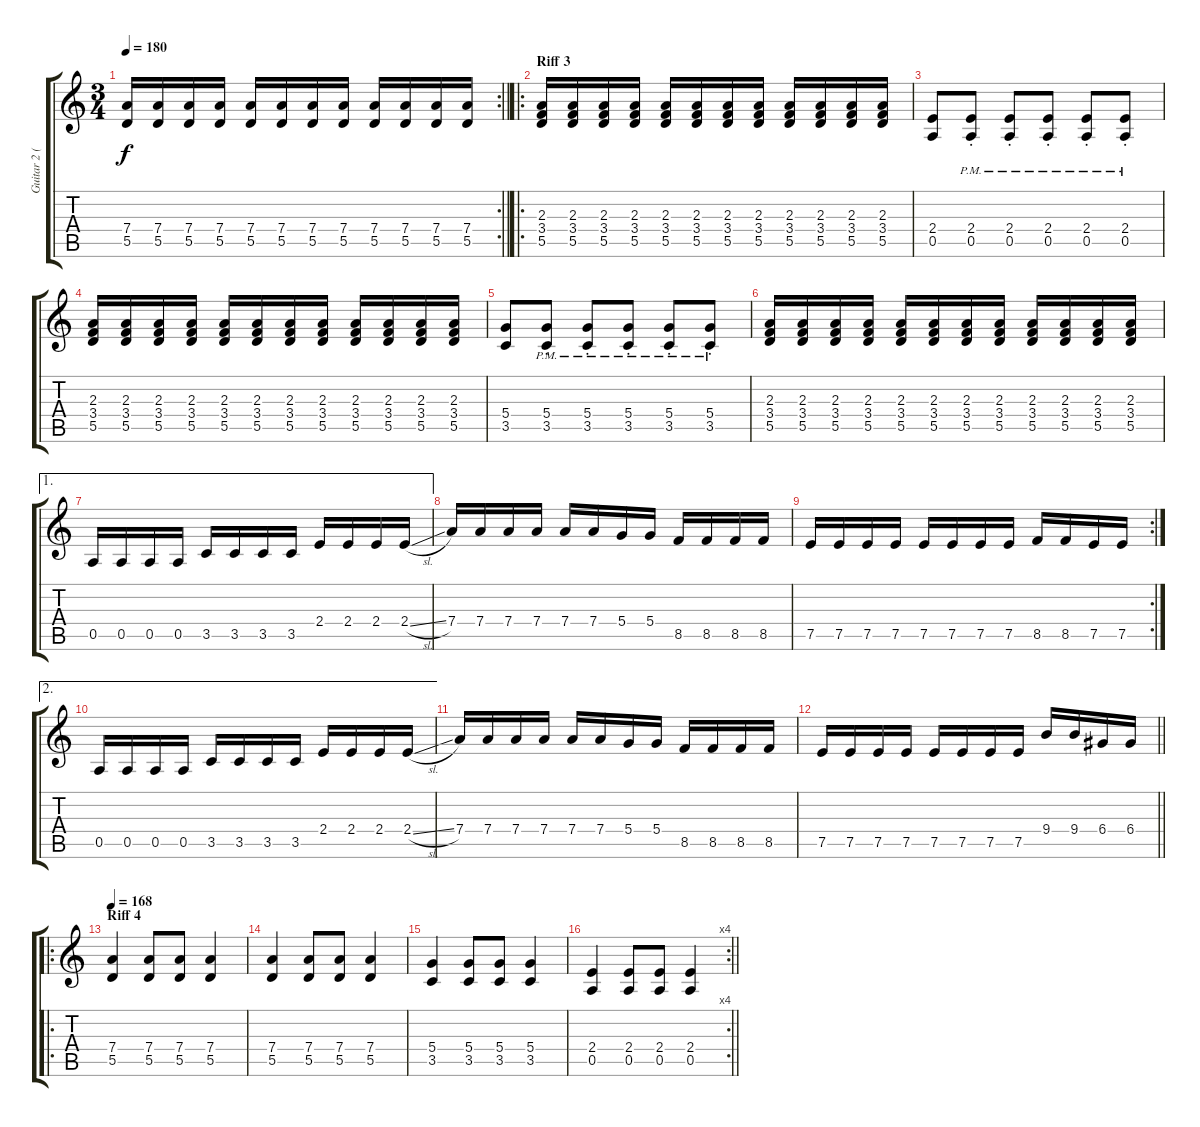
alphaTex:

\track ("Guitar 2 (Rhythm)" "Guitar 2 (") {instrument distortionguitar}
\staff {score tabs}
\tuning (E4 B3 G3 D3 A2 E2) {hide}
\rc 2
\ts (3 4)
\tempo 180
\clef g2
\barLineRight lightlight
\ks c
(7.4 5.5).16{dy f} (7.4 5.5).16 (7.4 5.5).16 (7.4 5.5).16 (7.4 5.5).16 (7.4 5.5).16 (7.4 5.5).16 (7.4 5.5).16 (7.4 5.5).16 (7.4 5.5).16 (7.4 5.5).16 (7.4 5.5).16 |
\ro
\section ("" "Riff 3")
(2.3 3.4 5.5).16{volume 13} (2.3 3.4 5.5).16 (2.3 3.4 5.5).16 (2.3 3.4 5.5).16 (2.3 3.4 5.5).16 (2.3 3.4 5.5).16 (2.3 3.4 5.5).16 (2.3 3.4 5.5).16 (2.3 3.4 5.5).16 (2.3 3.4 5.5).16 (2.3 3.4 5.5).16 (2.3 3.4 5.5).16 |
(2.4 0.5).8 (2.4{pm st} 0.5{pm st}).8 (2.4{pm st} 0.5{pm st}).8 (2.4{pm st} 0.5{pm st}).8 (2.4{pm st} 0.5{pm st}).8 (2.4{pm st} 0.5{pm st}).8 |
(2.3 3.4 5.5).16 (2.3 3.4 5.5).16 (2.3 3.4 5.5).16 (2.3 3.4 5.5).16 (2.3 3.4 5.5).16 (2.3 3.4 5.5).16 (2.3 3.4 5.5).16 (2.3 3.4 5.5).16 (2.3 3.4 5.5).16 (2.3 3.4 5.5).16 (2.3 3.4 5.5).16 (2.3 3.4 5.5).16 |
(5.4 3.5).8 (5.4{pm st} 3.5{pm st}).8 (5.4{pm st} 3.5{pm st}).8 (5.4{pm st} 3.5{pm st}).8 (5.4{pm st} 3.5{pm st}).8 (5.4{pm st} 3.5{pm st}).8 |
(2.3 3.4 5.5).16 (2.3 3.4 5.5).16 (2.3 3.4 5.5).16 (2.3 3.4 5.5).16 (2.3 3.4 5.5).16 (2.3 3.4 5.5).16 (2.3 3.4 5.5).16 (2.3 3.4 5.5).16 (2.3 3.4 5.5).16 (2.3 3.4 5.5).16 (2.3 3.4 5.5).16 (2.3 3.4 5.5).16 |
\ae 1
0.5.16 0.5.16 0.5.16 0.5.16 3.5.16 3.5.16 3.5.16 3.5.16 2.4.16 2.4.16 2.4.16 2.4{sl}.16 |
7.4.16 7.4.16 7.4.16 7.4.16 7.4.16 7.4.16 5.4.16 5.4.16 8.5.16 8.5.16 8.5.16 8.5.16 |
\rc 2
7.5.16 7.5.16 7.5.16 7.5.16 7.5.16 7.5.16 7.5.16 7.5.16 8.5.16 8.5.16 7.5.16 7.5.16 |
\ae 2
0.5.16 0.5.16 0.5.16 0.5.16 3.5.16 3.5.16 3.5.16 3.5.16 2.4.16 2.4.16 2.4.16 2.4{sl}.16 |
7.4.16 7.4.16 7.4.16 7.4.16 7.4.16 7.4.16 5.4.16 5.4.16 8.5.16 8.5.16 8.5.16 8.5.16 |
\barLineRight lightlight
7.5.16 7.5.16 7.5.16 7.5.16 7.5.16 7.5.16 7.5.16 7.5.16 9.4.16 9.4.16 6.4.16 6.4.16 |
\ro
\section ("" "Riff 4")
\tempo 168
(7.4 5.5).4 (7.4 5.5).8 (7.4 5.5).8 (7.4 5.5).4 |
(7.4 5.5).4 (7.4 5.5).8 (7.4 5.5).8 (7.4 5.5).4 |
(5.4 3.5).4 (5.4 3.5).8 (5.4 3.5).8 (5.4 3.5).4 |
\rc 4
\barLineRight lightlight
(2.4 0.5).4 (2.4 0.5).8 (2.4 0.5).8 (2.4 0.5).4
